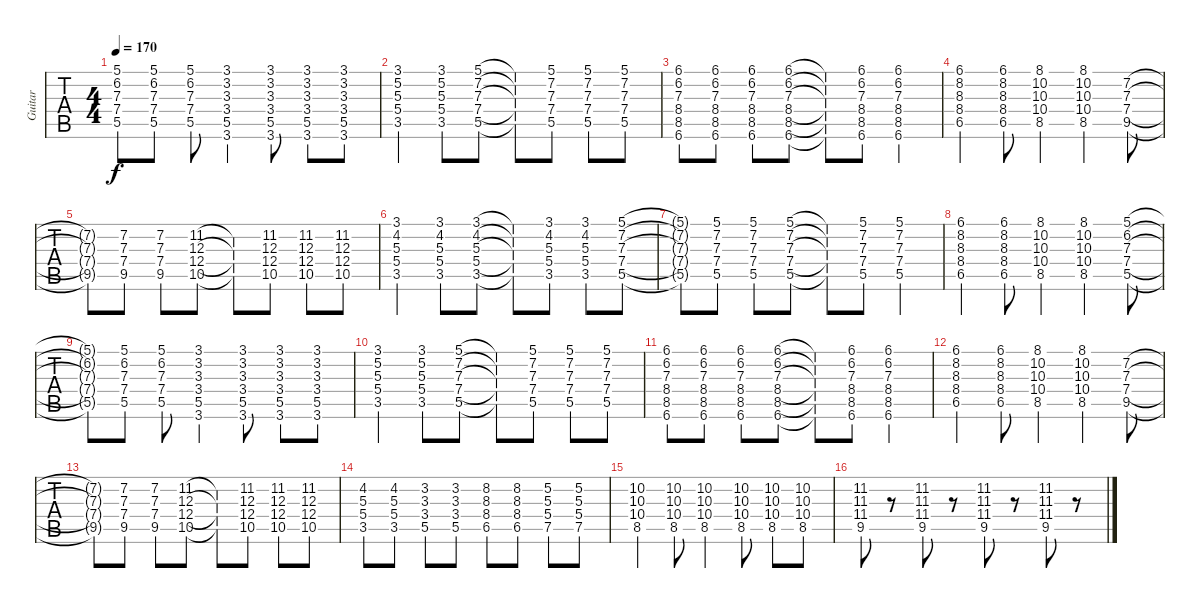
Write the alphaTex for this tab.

\track ("Guitar" "Guitar") {instrument distortionguitar}
\staff {tabs}
\tuning (E4 B3 G3 D3 A2 E2) {hide}
\ts (4 4)
\tempo 170
\clef g2
\ks c
(5.1{t} 6.2{t} 7.3{t} 7.4{t} 5.5{t}).8{dy f} (5.1 6.2 7.3 7.4 5.5).8 (5.1 6.2 7.3 7.4 5.5).8 (3.1 3.2 3.3 3.4 5.5 3.6).4 (3.1 3.2 3.3 3.4 5.5 3.6).8 (3.1 3.2 3.3 3.4 5.5 3.6).8 (3.1 3.2 3.3 3.4 5.5 3.6).8 |
(3.1 5.2 5.3 5.4 3.5).4 (3.1 5.2 5.3 5.4 3.5).8 (5.1 7.2 7.3 7.4 5.5).8 (5.1{t} 7.2{t} 7.3{t} 7.4{t} 5.5{t}).8 (5.1 7.2 7.3 7.4 5.5).8 (5.1 7.2 7.3 7.4 5.5).8 (5.1 7.2 7.3 7.4 5.5).8 |
(6.1 6.2 7.3 8.4 8.5 6.6).8 (6.1 6.2 7.3 8.4 8.5 6.6).8 (6.1 6.2 7.3 8.4 8.5 6.6).8 (6.1 6.2 7.3 8.4 8.5 6.6).8 (6.1{t} 6.2{t} 7.3{t} 8.4{t} 8.5{t} 6.6{t}).8 (6.1 6.2 7.3 8.4 8.5 6.6).8 (6.1 6.2 7.3 8.4 8.5 6.6).4 |
(6.1 8.2 8.3 8.4 6.5).4 (6.1 8.2 8.3 8.4 6.5).8 (8.1 10.2 10.3 10.4 8.5).4 (8.1 10.2 10.3 10.4 8.5).4 (7.2 7.3 7.4 9.5).8 |
(7.2{t} 7.3{t} 7.4{t} 9.5{t}).8 (7.2 7.3 7.4 9.5).8 (7.2 7.3 7.4 9.5).8 (11.2 12.3 12.4 10.5).8 (11.2{t} 12.3{t} 12.4{t} 10.5{t}).8 (11.2 12.3 12.4 10.5).8 (11.2 12.3 12.4 10.5).8 (11.2 12.3 12.4 10.5).8 |
(3.1 4.2 5.3 5.4 3.5).4 (3.1 4.2 5.3 5.4 3.5).8 (3.1 4.2 5.3 5.4 3.5).8 (3.1{t} 4.2{t} 5.3{t} 5.4{t} 3.5{t}).8 (3.1 4.2 5.3 5.4 3.5).8 (3.1 4.2 5.3 5.4 3.5).8 (5.1 7.2 7.3 7.4 5.5).8 |
(5.1{t} 7.2{t} 7.3{t} 7.4{t} 5.5{t}).8 (5.1 7.2 7.3 7.4 5.5).8 (5.1 7.2 7.3 7.4 5.5).8 (5.1 7.2 7.3 7.4 5.5).8 (5.1{t} 7.2{t} 7.3{t} 7.4{t} 5.5{t}).8 (5.1 7.2 7.3 7.4 5.5).8 (5.1 7.2 7.3 7.4 5.5).4 |
(6.1 8.2 8.3 8.4 6.5).4 (6.1 8.2 8.3 8.4 6.5).8 (8.1 10.2 10.3 10.4 8.5).4 (8.1 10.2 10.3 10.4 8.5).4 (5.1 6.2 7.3 7.4 5.5).8 |
(5.1{t} 6.2{t} 7.3{t} 7.4{t} 5.5{t}).8 (5.1 6.2 7.3 7.4 5.5).8 (5.1 6.2 7.3 7.4 5.5).8 (3.1 3.2 3.3 3.4 5.5 3.6).4 (3.1 3.2 3.3 3.4 5.5 3.6).8 (3.1 3.2 3.3 3.4 5.5 3.6).8 (3.1 3.2 3.3 3.4 5.5 3.6).8 |
(3.1 5.2 5.3 5.4 3.5).4 (3.1 5.2 5.3 5.4 3.5).8 (5.1 7.2 7.3 7.4 5.5).8 (5.1{t} 7.2{t} 7.3{t} 7.4{t} 5.5{t}).8 (5.1 7.2 7.3 7.4 5.5).8 (5.1 7.2 7.3 7.4 5.5).8 (5.1 7.2 7.3 7.4 5.5).8 |
(6.1 6.2 7.3 8.4 8.5 6.6).8 (6.1 6.2 7.3 8.4 8.5 6.6).8 (6.1 6.2 7.3 8.4 8.5 6.6).8 (6.1 6.2 7.3 8.4 8.5 6.6).8 (6.1{t} 6.2{t} 7.3{t} 8.4{t} 8.5{t} 6.6{t}).8 (6.1 6.2 7.3 8.4 8.5 6.6).8 (6.1 6.2 7.3 8.4 8.5 6.6).4 |
(6.1 8.2 8.3 8.4 6.5).4 (6.1 8.2 8.3 8.4 6.5).8 (8.1 10.2 10.3 10.4 8.5).4 (8.1 10.2 10.3 10.4 8.5).4 (7.2 7.3 7.4 9.5).8 |
(7.2{t} 7.3{t} 7.4{t} 9.5{t}).8 (7.2 7.3 7.4 9.5).8 (7.2 7.3 7.4 9.5).8 (11.2 12.3 12.4 10.5).8 (11.2{t} 12.3{t} 12.4{t} 10.5{t}).8 (11.2 12.3 12.4 10.5).8 (11.2 12.3 12.4 10.5).8 (11.2 12.3 12.4 10.5).8 |
(4.2 5.3 5.4 3.5).8 (4.2 5.3 5.4 3.5).8 (3.2 3.3 3.4 5.5).8 (3.2 3.3 3.4 5.5).8 (8.2 8.3 8.4 6.5).8 (8.2 8.3 8.4 6.5).8 (5.2 5.3 5.4 7.5).8 (5.2 5.3 5.4 7.5).8 |
(10.2 10.3 10.4 8.5).4 (10.2 10.3 10.4 8.5).8 (10.2 10.3 10.4 8.5).4 (10.2 10.3 10.4 8.5).8 (10.2 10.3 10.4 8.5).8 (10.2 10.3 10.4 8.5).8 |
(11.2 11.3 11.4 9.5).8 r.8 (11.2 11.3 11.4 9.5).8 r.8 (11.2 11.3 11.4 9.5).8 r.8 (11.2 11.3 11.4 9.5).8 r.8
